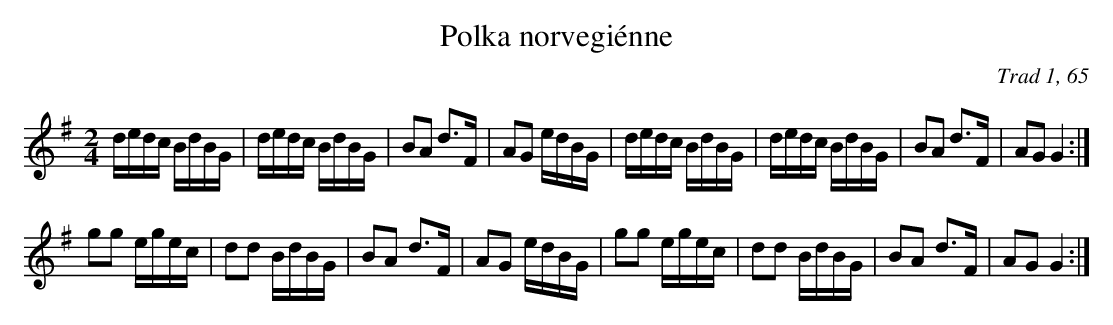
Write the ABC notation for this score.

X:1
T:Polka norvegiénne
C:Trad 1, 65
M:2/4
L:1/16
K:G
dedc BdBG|dedc BdBG|B2A2 d3F|A2G2 edBG|\
dedc BdBG|dedc BdBG|B2A2 d3F|A2G2 G4:|
g2g2 egec|d2d2 BdBG|B2A2 d3F|A2G2 edBG|\
g2g2 egec|d2d2 BdBG|B2A2 d3F|A2G2 G4:|
